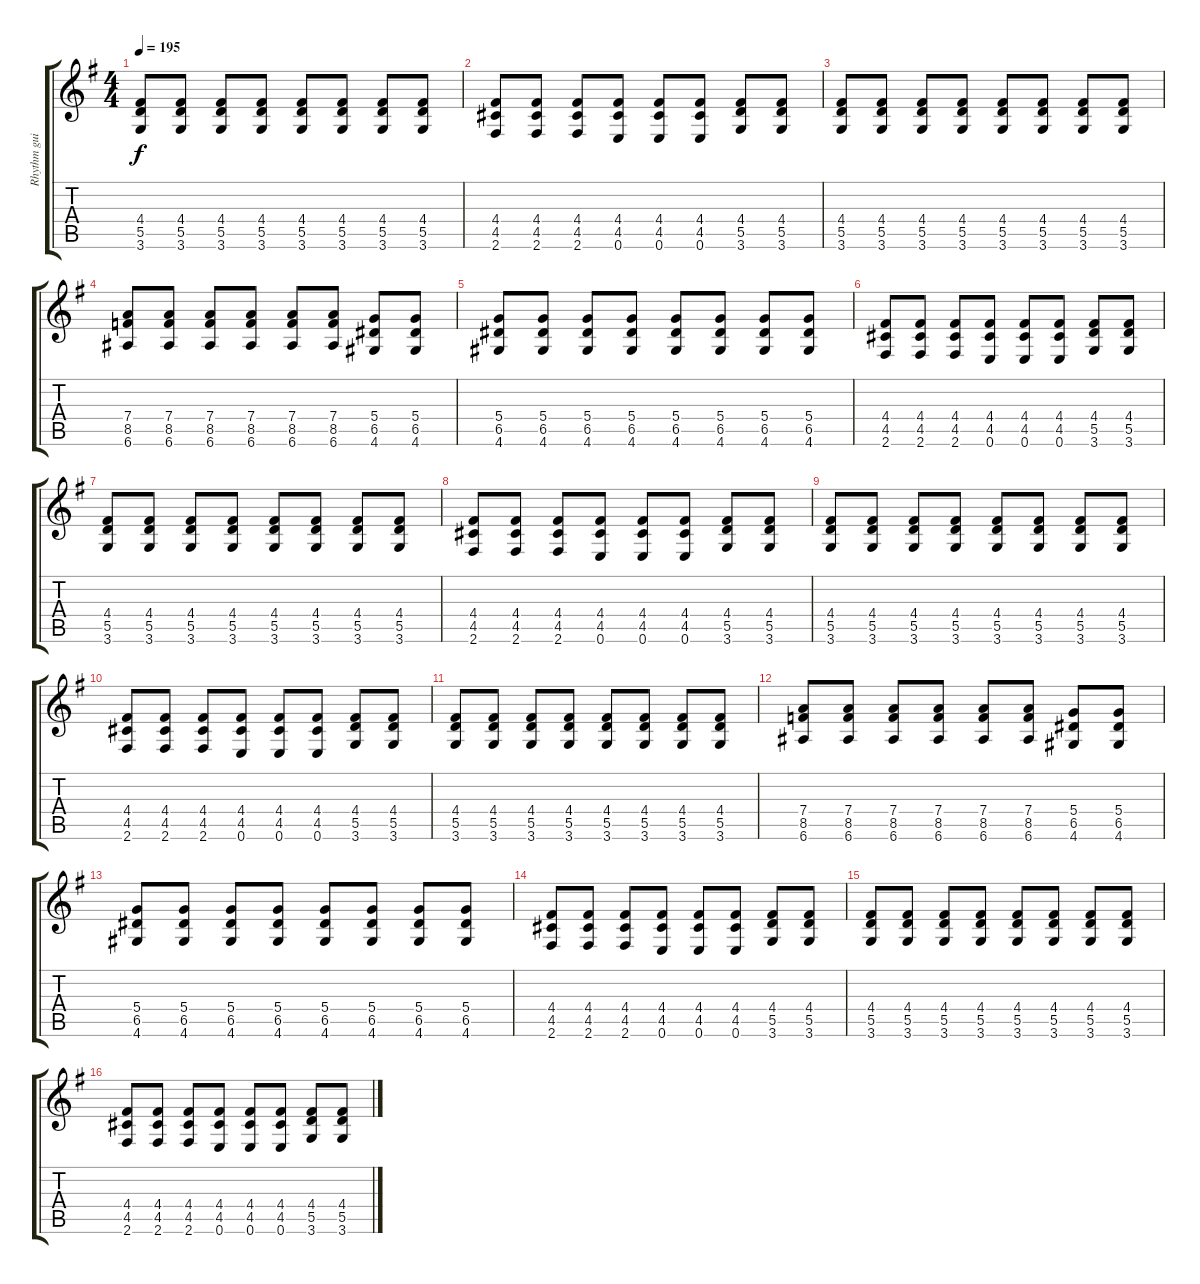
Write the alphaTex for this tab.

\track ("Rhythm guitar 2" "Rhythm gui") {instrument distortionguitar}
\staff {score tabs}
\tuning (E4 B3 G3 D3 A2 E2) {hide}
\ts (4 4)
\tempo 195
\clef g2
\ks eminor
(4.4 5.5 3.6).8{dy f} (4.4 5.5 3.6).8 (4.4 5.5 3.6).8 (4.4 5.5 3.6).8 (4.4 5.5 3.6).8 (4.4 5.5 3.6).8 (4.4 5.5 3.6).8 (4.4 5.5 3.6).8 |
(4.4 4.5 2.6).8 (4.4 4.5 2.6).8 (4.4 4.5 2.6).8 (4.4 4.5 0.6).8 (4.4 4.5 0.6).8 (4.4 4.5 0.6).8 (4.4 5.5 3.6).8 (4.4 5.5 3.6).8 |
(4.4 5.5 3.6).8 (4.4 5.5 3.6).8 (4.4 5.5 3.6).8 (4.4 5.5 3.6).8 (4.4 5.5 3.6).8 (4.4 5.5 3.6).8 (4.4 5.5 3.6).8 (4.4 5.5 3.6).8 |
(7.4 8.5 6.6).8 (7.4 8.5 6.6).8 (7.4 8.5 6.6).8 (7.4 8.5 6.6).8 (7.4 8.5 6.6).8 (7.4 8.5 6.6).8 (5.4 6.5 4.6).8 (5.4 6.5 4.6).8 |
(5.4 6.5 4.6).8 (5.4 6.5 4.6).8 (5.4 6.5 4.6).8 (5.4 6.5 4.6).8 (5.4 6.5 4.6).8 (5.4 6.5 4.6).8 (5.4 6.5 4.6).8 (5.4 6.5 4.6).8 |
(4.4 4.5 2.6).8 (4.4 4.5 2.6).8 (4.4 4.5 2.6).8 (4.4 4.5 0.6).8 (4.4 4.5 0.6).8 (4.4 4.5 0.6).8 (4.4 5.5 3.6).8 (4.4 5.5 3.6).8 |
(4.4 5.5 3.6).8 (4.4 5.5 3.6).8 (4.4 5.5 3.6).8 (4.4 5.5 3.6).8 (4.4 5.5 3.6).8 (4.4 5.5 3.6).8 (4.4 5.5 3.6).8 (4.4 5.5 3.6).8 |
(4.4 4.5 2.6).8 (4.4 4.5 2.6).8 (4.4 4.5 2.6).8 (4.4 4.5 0.6).8 (4.4 4.5 0.6).8 (4.4 4.5 0.6).8 (4.4 5.5 3.6).8 (4.4 5.5 3.6).8 |
(4.4 5.5 3.6).8 (4.4 5.5 3.6).8 (4.4 5.5 3.6).8 (4.4 5.5 3.6).8 (4.4 5.5 3.6).8 (4.4 5.5 3.6).8 (4.4 5.5 3.6).8 (4.4 5.5 3.6).8 |
(4.4 4.5 2.6).8 (4.4 4.5 2.6).8 (4.4 4.5 2.6).8 (4.4 4.5 0.6).8 (4.4 4.5 0.6).8 (4.4 4.5 0.6).8 (4.4 5.5 3.6).8 (4.4 5.5 3.6).8 |
(4.4 5.5 3.6).8 (4.4 5.5 3.6).8 (4.4 5.5 3.6).8 (4.4 5.5 3.6).8 (4.4 5.5 3.6).8 (4.4 5.5 3.6).8 (4.4 5.5 3.6).8 (4.4 5.5 3.6).8 |
(7.4 8.5 6.6).8 (7.4 8.5 6.6).8 (7.4 8.5 6.6).8 (7.4 8.5 6.6).8 (7.4 8.5 6.6).8 (7.4 8.5 6.6).8 (5.4 6.5 4.6).8 (5.4 6.5 4.6).8 |
(5.4 6.5 4.6).8 (5.4 6.5 4.6).8 (5.4 6.5 4.6).8 (5.4 6.5 4.6).8 (5.4 6.5 4.6).8 (5.4 6.5 4.6).8 (5.4 6.5 4.6).8 (5.4 6.5 4.6).8 |
(4.4 4.5 2.6).8 (4.4 4.5 2.6).8 (4.4 4.5 2.6).8 (4.4 4.5 0.6).8 (4.4 4.5 0.6).8 (4.4 4.5 0.6).8 (4.4 5.5 3.6).8 (4.4 5.5 3.6).8 |
(4.4 5.5 3.6).8 (4.4 5.5 3.6).8 (4.4 5.5 3.6).8 (4.4 5.5 3.6).8 (4.4 5.5 3.6).8 (4.4 5.5 3.6).8 (4.4 5.5 3.6).8 (4.4 5.5 3.6).8 |
(4.4 4.5 2.6).8 (4.4 4.5 2.6).8 (4.4 4.5 2.6).8 (4.4 4.5 0.6).8 (4.4 4.5 0.6).8 (4.4 4.5 0.6).8 (4.4 5.5 3.6).8 (4.4 5.5 3.6).8
